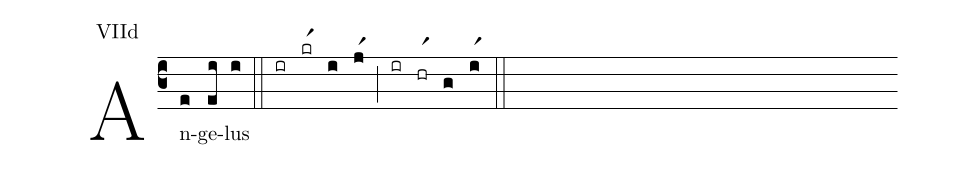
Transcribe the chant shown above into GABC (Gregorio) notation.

annotation: VIId;
%%
(c3) An(e)ge(ei)lus(i) (::) (ir)(krr1)(i)(jr1)(;)(ir)(hrr1)(g)(ir1)(::)
